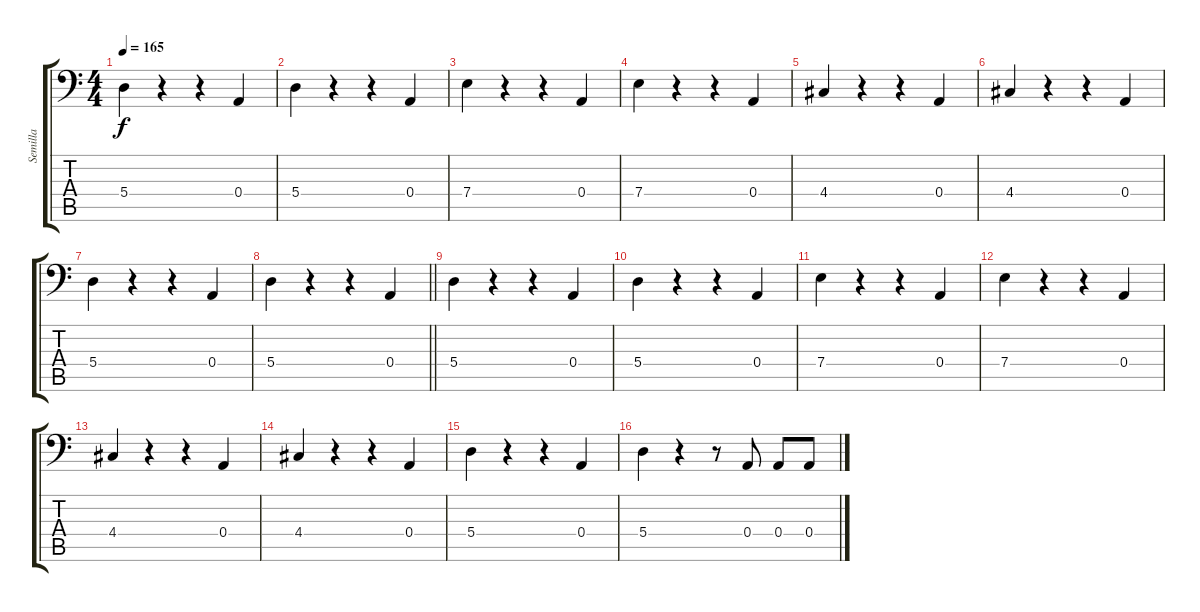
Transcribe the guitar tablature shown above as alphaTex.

\track ("Semilla" "Semilla") {instrument electricbassfinger}
\staff {score tabs}
\tuning (C3 G2 D2 A1 E1 B0) {hide}
\ts (4 4)
\tempo 165
\clef f4
\ks c
5.4.4{dy f} r.4 r.4 0.4.4 |
5.4.4 r.4 r.4 0.4.4 |
7.4.4 r.4 r.4 0.4.4 |
7.4.4 r.4 r.4 0.4.4 |
4.4.4 r.4 r.4 0.4.4 |
4.4.4 r.4 r.4 0.4.4 |
5.4.4 r.4 r.4 0.4.4 |
\barLineRight lightlight
5.4.4 r.4 r.4 0.4.4 |
5.4.4 r.4 r.4 0.4.4 |
5.4.4 r.4 r.4 0.4.4 |
7.4.4 r.4 r.4 0.4.4 |
7.4.4 r.4 r.4 0.4.4 |
4.4.4 r.4 r.4 0.4.4 |
4.4.4 r.4 r.4 0.4.4 |
5.4.4 r.4 r.4 0.4.4 |
5.4.4 r.4 r.8 0.4.8 0.4.8 0.4.8
